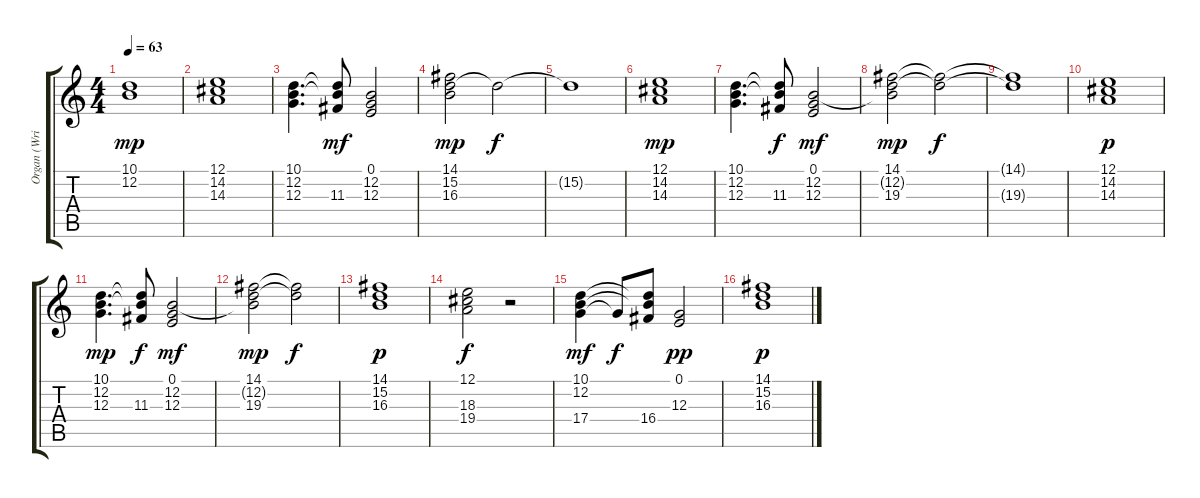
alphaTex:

\track ("Organ (Wright)" "Organ (Wri") {instrument rockorgan}
\staff {score tabs}
\tuning (E4 B3 G3 D3 A2 E2) {hide}
\ts (4 4)
\tempo 63
\clef g2
\ks c
(10.1 12.2).1{dy mp} |
(12.1 14.2 14.3).1 |
(10.1 12.2 12.3).4{d} (10.1{t} 12.2{t} 11.3).8{dy mf} (0.1 12.2 12.3).2 |
(14.1 15.2 16.3).2{dy mp} 15.2{t}.2{dy f} |
15.2{t}.1 |
(12.1 14.2 14.3).1{dy mp} |
(10.1 12.2 12.3).4{d} (10.1{t} 12.2{t} 11.3).8{dy f} (0.1 12.2 12.3).2{dy mf} |
(14.1 12.2{t} 19.3).2{dy mp} (14.1{t} 19.3{t}).2{dy f} |
(14.1{t} 19.3{t}).1 |
(12.1 14.2 14.3).1{dy p} |
(10.1 12.2 12.3).4{d dy mp} (10.1{t} 12.2{t} 11.3).8{dy f} (0.1 12.2 12.3).2{dy mf} |
(14.1 12.2{t} 19.3).2{dy mp} (14.1{t} 19.3{t}).2{dy f} |
(14.1 15.2 16.3).1{dy p} |
(12.1 18.3 19.4).2{dy f} r.2 |
(10.1 12.2 17.4).4{dy mf} 17.4{t}.8{dy f} (10.1{t} 12.2{t} 16.4).8 (0.1 12.3).2{dy pp} |
(14.1 15.2 16.3).1{dy p}
